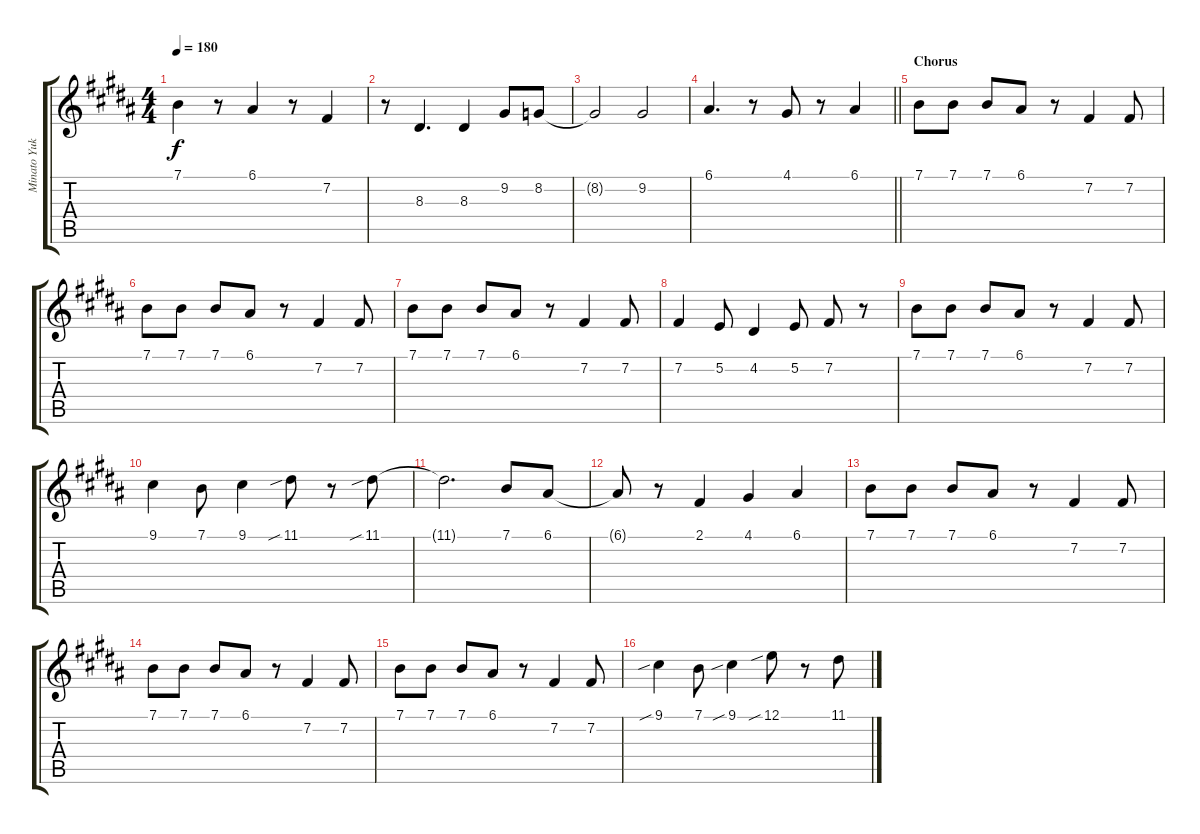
\track ("Minato Yukina" "Minato Yuk") {instrument clarinet}
\staff {score tabs}
\tuning (E4 B3 G3 D3 A2 E2) {hide}
\ts (4 4)
\tempo 180
\clef g2
\ks b
7.1.4{dy f} r.8 6.1.4 r.8 7.2.4 |
r.8 8.3.4{d} 8.3.4 9.2.8 8.2.8 |
8.2{t}.2 9.2.2 |
\barLineRight lightlight
6.1.4{d} r.8 4.1.8 r.8 6.1.4 |
\section ("" "Chorus")
7.1.8 7.1.8 7.1.8 6.1.8 r.8 7.2.4 7.2.8 |
7.1.8 7.1.8 7.1.8 6.1.8 r.8 7.2.4 7.2.8 |
7.1.8 7.1.8 7.1.8 6.1.8 r.8 7.2.4 7.2.8 |
7.2.4 5.2.8 4.2.4 5.2.8 7.2.8 r.8 |
7.1.8 7.1.8 7.1.8 6.1.8 r.8 7.2.4 7.2.8 |
9.1.4 7.1.8 9.1.4 11.1{sib}.8 r.8 11.1{sib}.8 |
11.1{t}.2{d} 7.1.8 6.1.8 |
6.1{t}.8 r.8 2.1.4 4.1.4 6.1.4 |
7.1.8 7.1.8 7.1.8 6.1.8 r.8 7.2.4 7.2.8 |
7.1.8 7.1.8 7.1.8 6.1.8 r.8 7.2.4 7.2.8 |
7.1.8 7.1.8 7.1.8 6.1.8 r.8 7.2.4 7.2.8 |
9.1{sib}.4 7.1.8 9.1{sib}.4 12.1{sib}.8 r.8 11.1.8
